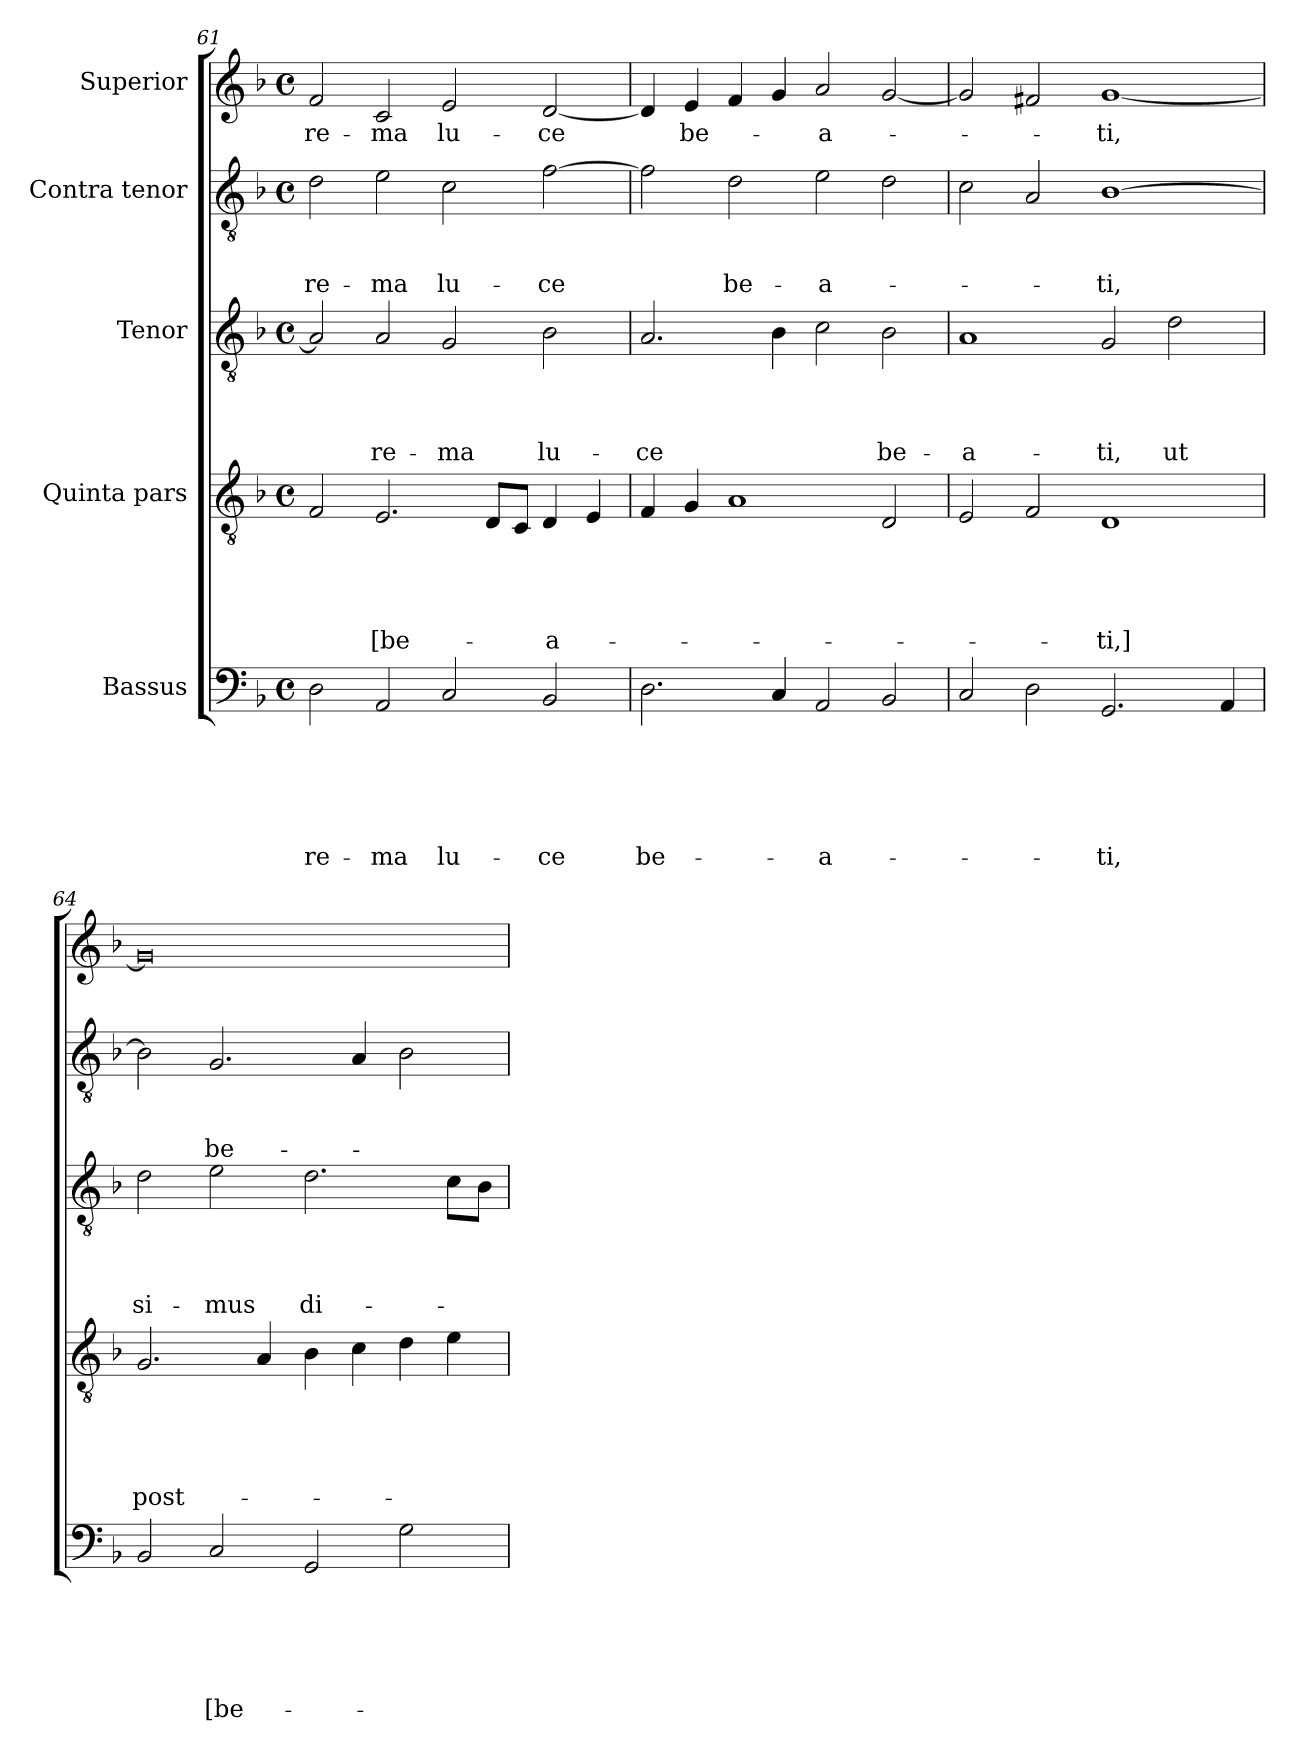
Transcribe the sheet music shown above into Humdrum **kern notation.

**kern	**text	**text	**text	**text	**text	**text	**kern	**text	**text	**text	**text	**text	**kern	**text	**text	**text	**text	**kern	**text	**text	**text	**kern	**text
*part5	*part5	*part5	*part5	*part5	*part5	*part5	*part4	*part4	*part4	*part4	*part4	*part4	*part3	*part3	*part3	*part3	*part3	*part2	*part2	*part2	*part2	*part1	*part1
*staff5	*staff5	*staff5	*staff5	*staff5	*staff5	*staff5	*staff4	*staff4	*staff4	*staff4	*staff4	*staff4	*staff3	*staff3	*staff3	*staff3	*staff3	*staff2	*staff2	*staff2	*staff2	*staff1	*staff1
*I"Bassus	*	*	*	*	*	*	*I"Quinta pars	*	*	*	*	*	*I"Tenor	*	*	*	*	*I"Contra tenor	*	*	*	*I"Superior	*
*clefF4	*	*	*	*	*	*	*clefGv2	*	*	*	*	*	*clefGv2	*	*	*	*	*clefGv2	*	*	*	*clefG2	*
*k[b-]	*	*	*	*	*	*	*k[b-]	*	*	*	*	*	*k[b-]	*	*	*	*	*k[b-]	*	*	*	*k[b-]	*
*F:	*	*	*	*	*	*	*F:	*	*	*	*	*	*F:	*	*	*	*	*F:	*	*	*	*F:	*
*M4/4	*	*	*	*	*	*	*M4/4	*	*	*	*	*	*M4/4	*	*	*	*	*M4/4	*	*	*	*M4/4	*
*met(c)	*	*	*	*	*	*	*met(c)	*	*	*	*	*	*met(c)	*	*	*	*	*met(c)	*	*	*	*met(c)	*
=61	=61	=61	=61	=61	=61	=61	=61	=61	=61	=61	=61	=61	=61	=61	=61	=61	=61	=61	=61	=61	=61	=61	=61
!	!	!	!	!	!	!LO:LY:b	!	!	!	!	!	!	!	!	!	!	!	!	!	!	!LO:LY:b	!	!LO:LY:b
2D\	.	.	.	.	.	-re-	2F/	.	.	.	.	.	2A/]	.	.	.	.	2d\	.	.	-re-	2f/	-re-
!	!	!	!	!	!	!LO:LY:b	!	!	!	!	!	!LO:LY:b	!	!	!	!	!LO:LY:b	!	!	!	!LO:LY:b	!	!LO:LY:b
2AA/	.	.	.	.	.	-ma	2.E/	.	.	.	.	[be-	2A/	.	.	.	-re-	2e\	.	.	-ma	2c/	-ma
!	!	!	!	!	!	!LO:LY:b	!	!	!	!	!	!	!	!	!	!	!LO:LY:b	!	!	!	!LO:LY:b	!	!LO:LY:b
2C/	.	.	.	.	.	lu-	.	.	.	.	.	.	2G/	.	.	.	-ma	2c\	.	.	lu-	2e/	lu-
.	.	.	.	.	.	.	8D/L	.	.	.	.	.	.	.	.	.	.	.	.	.	.	.	.
.	.	.	.	.	.	.	8C/J	.	.	.	.	.	.	.	.	.	.	.	.	.	.	.	.
!	!	!	!	!	!	!LO:LY:b	!	!	!	!	!	!LO:LY:b	!	!	!	!	!LO:LY:b	!	!	!	!LO:LY:b	!	!LO:LY:b
2BB-/	.	.	.	.	.	-ce	4D/	.	.	.	.	-a-	2B-\	.	.	.	lu-	[>2f\	.	.	-ce	[<2d/	-ce
.	.	.	.	.	.	.	4E/	.	.	.	.	.	.	.	.	.	.	.	.	.	.	.	.
=62	=62	=62	=62	=62	=62	=62	=62	=62	=62	=62	=62	=62	=62	=62	=62	=62	=62	=62	=62	=62	=62	=62	=62
!	!	!	!	!	!	!LO:LY:b	!	!	!	!	!	!	!	!	!	!	!LO:LY:b	!	!	!	!	!	!
2.D\	.	.	.	.	.	be-	4F/	.	.	.	.	.	2.A/	.	.	.	-ce	2f\]	.	.	.	4d/]	.
!	!	!	!	!	!	!	!	!	!	!	!	!	!	!	!	!	!	!	!	!	!	!	!LO:LY:b
.	.	.	.	.	.	.	4G/	.	.	.	.	.	.	.	.	.	.	.	.	.	.	4e/	be-
!	!	!	!	!	!	!	!	!	!	!	!	!	!	!	!	!	!	!	!	!	!LO:LY:b	!	!
.	.	.	.	.	.	.	1A	.	.	.	.	.	.	.	.	.	.	2d\	.	.	be-	4f/	.
4C/	.	.	.	.	.	.	.	.	.	.	.	.	4B-\	.	.	.	.	.	.	.	.	4g/	.
!	!	!	!	!	!	!LO:LY:b	!	!	!	!	!	!	!	!	!	!	!	!	!	!	!LO:LY:b	!	!LO:LY:b
2AA/	.	.	.	.	.	-a-	.	.	.	.	.	.	2c\	.	.	.	.	2e\	.	.	-a-	2a/	-a-
!	!	!	!	!	!	!	!	!	!	!	!	!	!	!	!	!	!LO:LY:b	!	!	!	!	!	!
2BB-/	.	.	.	.	.	.	2D/	.	.	.	.	.	2B-\	.	.	.	be-	2d\	.	.	.	[<2g/	.
=63	=63	=63	=63	=63	=63	=63	=63	=63	=63	=63	=63	=63	=63	=63	=63	=63	=63	=63	=63	=63	=63	=63	=63
!	!	!	!	!	!	!	!	!	!	!	!	!	!	!	!	!	!LO:LY:b:rj	!	!	!	!	!	!
*	*	*	*	*	*	*	*^	*	*	*	*	*	*	*	*	*	*	*	*	*	*	*	*
2C/	.	.	.	.	.	.	2E/	2ryy	.	.	.	.	.	1A	.	.	.	-a-	2c\	.	.	.	2g/]	.
2D\	.	.	.	.	.	.	2F/	32ryy	.	.	.	.	.	.	.	.	.	.	2A/	.	.	.	2f#X/	.
.	.	.	.	.	.	.	.	1ryy	.	.	.	.	.	.	.	.	.	.	.	.	.	.	.	.
!	!	!	!	!	!	!LO:LY:b	!	!	!	!	!	!	!LO:LY:b	!	!	!	!	!LO:LY:b	!	!	!	!LO:LY:b	!	!LO:LY:b
2.GG/	.	.	.	.	.	-ti,	1D	.	.	.	.	.	-ti,]	2G/	.	.	.	-ti,	[>1B-	.	.	-ti,	[<1g	-ti,
!	!	!	!	!	!	!	!	!	!	!	!	!	!	!	!	!	!	!LO:LY:b	!	!	!	!	!	!
.	.	.	.	.	.	.	.	.	.	.	.	.	.	2d\	.	.	.	ut	.	.	.	.	.	.
.	.	.	.	.	.	.	.	4...ryy	.	.	.	.	.	.	.	.	.	.	.	.	.	.	.	.
4AA/	.	.	.	.	.	.	.	.	.	.	.	.	.	.	.	.	.	.	.	.	.	.	.	.
=64	=64	=64	=64	=64	=64	=64	=64	=64	=64	=64	=64	=64	=64	=64	=64	=64	=64	=64	=64	=64	=64	=64	=64	=64
!	!	!	!	!	!	!	!	!	!	!	!	!	!LO:LY:b	!	!	!	!	!LO:LY:b	!	!	!	!	!	!
*	*	*	*	*	*	*	*v	*v	*	*	*	*	*	*	*	*	*	*	*	*	*	*	*	*
2BB-/	.	.	.	.	.	.	2.G/	.	.	.	.	post-	2d\	.	.	.	si-	2B-\]	.	.	.	0g]	.
!	!	!	!	!	!	!LO:LY:b	!	!	!	!	!	!	!	!	!	!	!LO:LY:b	!	!	!	!LO:LY:b	!	!
2C/	.	.	.	.	.	[be-	.	.	.	.	.	.	2e\	.	.	.	-mus	2.G/	.	.	be-	.	.
.	.	.	.	.	.	.	4A/	.	.	.	.	.	.	.	.	.	.	.	.	.	.	.	.
!	!	!	!	!	!	!	!	!	!	!	!	!	!	!	!	!	!LO:LY:b	!	!	!	!	!	!
2GG/	.	.	.	.	.	.	4B-\	.	.	.	.	.	2.d\	.	.	.	di-	.	.	.	.	.	.
.	.	.	.	.	.	.	4c\	.	.	.	.	.	.	.	.	.	.	4A/	.	.	.	.	.
2G\	.	.	.	.	.	.	4d\	.	.	.	.	.	.	.	.	.	.	2B-\	.	.	.	.	.
.	.	.	.	.	.	.	4e\	.	.	.	.	.	8c\L	.	.	.	.	.	.	.	.	.	.
.	.	.	.	.	.	.	.	.	.	.	.	.	8B-\J	.	.	.	.	.	.	.	.	.	.
=	=	=	=	=	=	=	=	=	=	=	=	=	=	=	=	=	=	=	=	=	=	=	=
*-	*-	*-	*-	*-	*-	*-	*-	*-	*-	*-	*-	*-	*-	*-	*-	*-	*-	*-	*-	*-	*-	*-	*-
